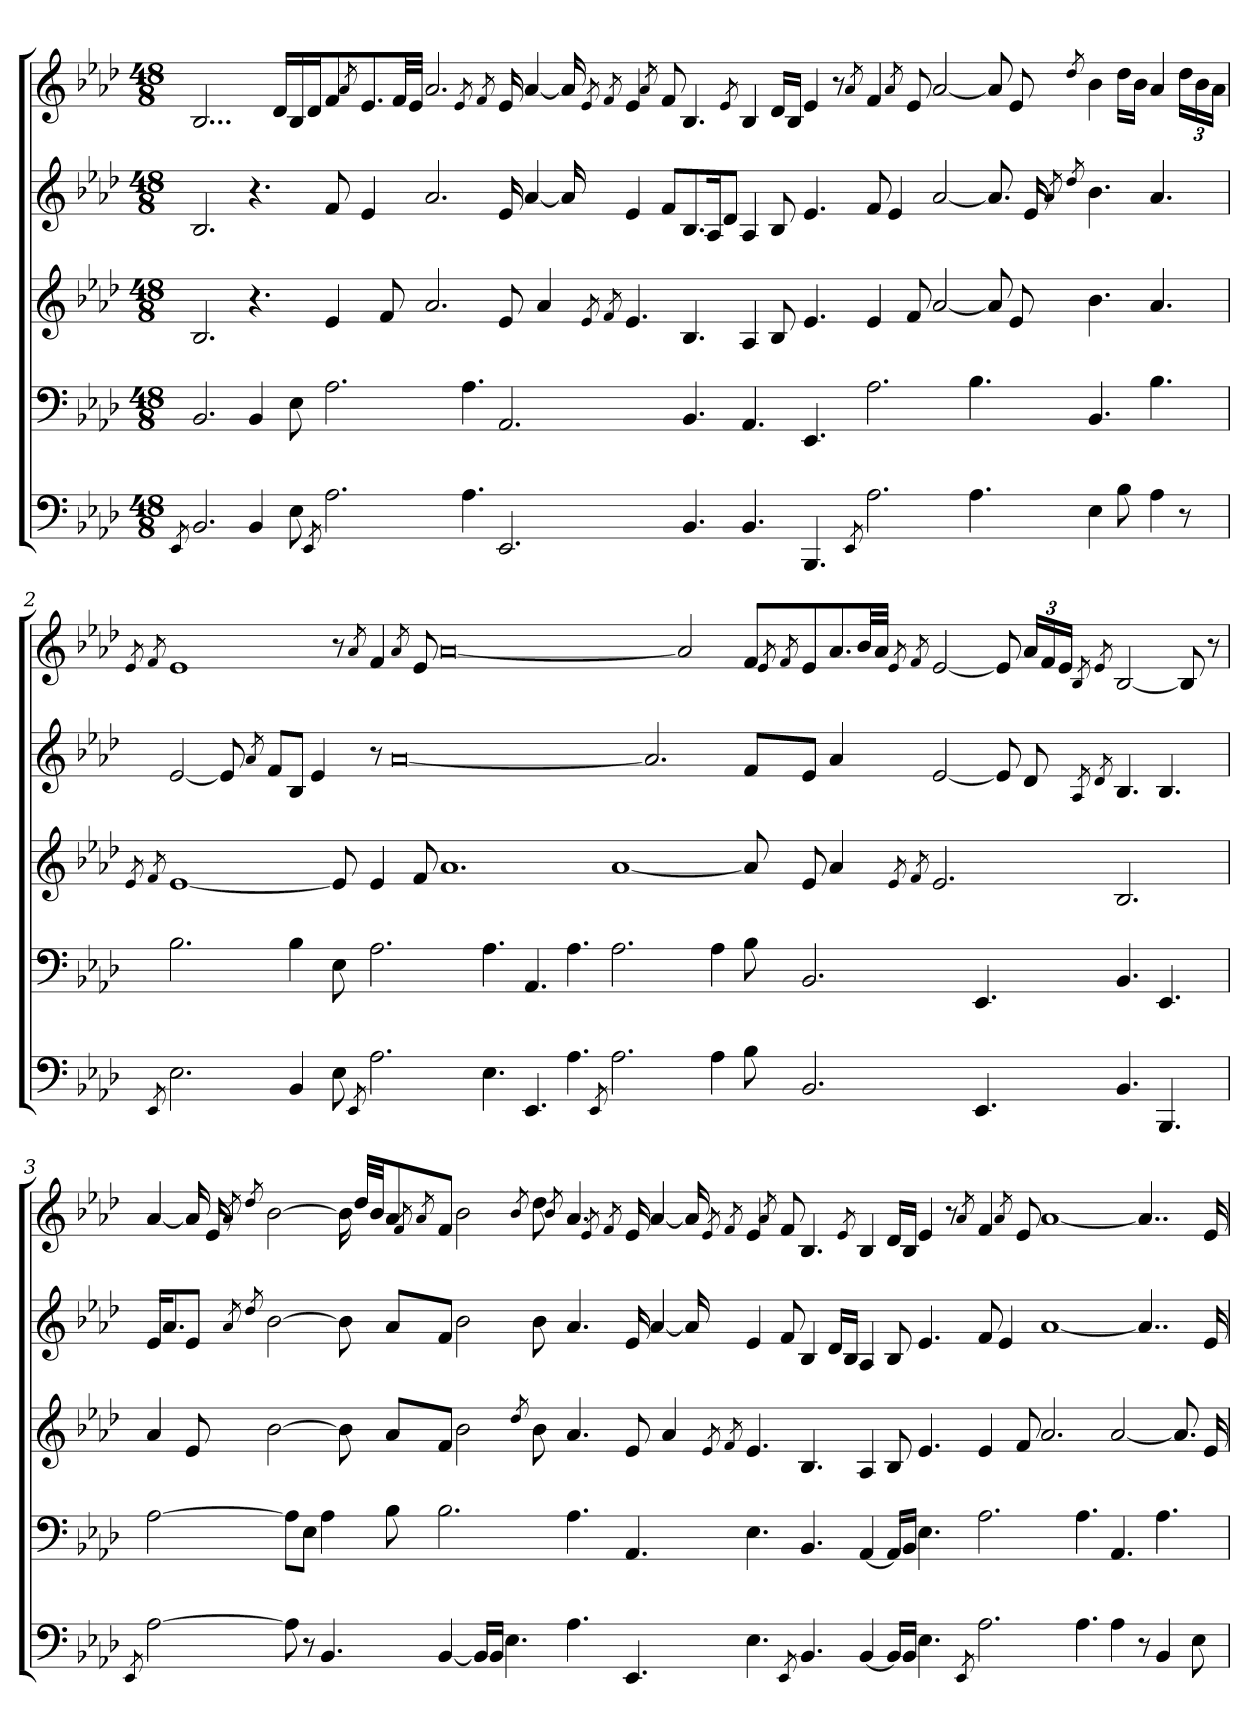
**kern	**kern	**kern	**kern	**kern
*part5	*part4	*part3	*part2	*part1
*staff5	*staff4	*staff3	*staff2	*staff1
*clefF4	*clefF4	*clefG2	*clefG2	*clefG2
*k[b-e-a-d-]	*k[b-e-a-d-]	*k[b-e-a-d-]	*k[b-e-a-d-]	*k[b-e-a-d-]
*M48/8	*M48/8	*M48/8	*M48/8	*M48/8
=1	=1	=1	=1	=1
8qEE-	.	.	.	.
2.BB-	2.BB-	2.B-	2.B-	2...B-
4BB-	4BB-	4.r	4.r	.
.	.	.	.	16d-/LL
8E-	8E-	.	.	16B-/
.	.	.	.	16d-/J
8qEE-	.	.	.	.
2.A-	2.A-	4e-	8f	8f/
.	.	.	.	8qa-/
.	.	.	4e-	8.e-/
.	.	8f	.	.
.	.	.	.	32f/LL
.	.	.	.	32e-/JJJ
.	.	2.a-	2.a-	2.a-
4.A-	4.A-	.	.	.
.	.	.	.	8qe-
.	.	.	.	8qf
2.EE-	2.AA-	8e-	16e-	16e-
.	.	.	[4a-	[4a-
.	.	4a-	.	.
.	.	.	16a-]	16a-]
.	.	8qe-	.	8qe-
.	.	8qf	.	8qf
.	.	4.e-	4e-	4e-
.	.	.	.	8qa-
.	.	.	8f/L	8f
4.BB-	4.BB-	4.B-	8.B-/	4.B-
.	.	.	16A-/K	.
.	.	.	8d-/J	.
.	.	.	.	8qe-
4.BB-	4.AA-	4A-	4A-	4B-
.	.	8B-	8B-	16d-/LL
.	.	.	.	16B-/JJ
4.BBB-	4.EE-	4.e-	4.e-	4e-
.	.	.	.	8r
8qEE-	.	.	.	8qa-
2.A-	2.A-	4e-	8f	4f
.	.	.	4e-	.
.	.	.	.	8qa-
.	.	8f	.	8e-
.	.	[2a-	[2a-	[2a-
4.A-	4.B-	.	.	.
.	.	8a-]	8.a-]	8a-]
.	.	8e-	.	8e-
.	.	.	16e-	.
.	.	.	8qa-	.
.	.	.	8qdd-	8qdd-
4E-	4.BB-	4.b-	4.b-	4b-
8B-	.	.	.	16dd-\LL
.	.	.	.	16b-\JJ
4A-	4.B-	4.a-	4.a-	4a-
8r	.	.	.	24dd-\LL
.	.	.	.	24b-\
.	.	.	.	24a-\JJ
=2	=2	=2	=2	=2
.	.	8qe-	.	8qe-
8qEE-	.	8qf	.	8qf
2.E-	2.B-	[1e-	[2e-	1e-
.	.	.	8e-]	.
.	.	.	8qa-	.
.	.	.	8f/L	.
4BB-	4B-	.	8B-/J	.
.	.	.	4e-	.
8E-	8E-	8e-]	.	8r
8qEE-	.	.	.	8qa-
2.A-	2.A-	4e-	8r	4f
.	.	.	[0a-	.
.	.	.	.	8qa-
.	.	8f	.	8e-
.	.	1.a-	.	[0a-
4.E-	4.A-	.	.	.
4.EE-	4.AA-	.	.	.
4.A-	4.A-	.	.	.
8qEE-	.	.	.	.
2.A-	2.A-	[1a-	.	.
.	.	.	2.a-]	.
.	.	.	.	2a-]
4A-	4A-	.	.	.
8B-	8B-	8a-]	8f/L	8f/L
.	.	.	.	8qe-/
.	.	.	.	8qf/
2.BB-	2.BB-	8e-	8e-/J	8e-/
.	.	4a-	4a-	8.a-/
.	.	.	.	32b-/LL
.	.	.	.	32a-/JJJ
.	.	8qe-	.	8qe-
.	.	8qf	.	8qf
.	.	2.e-	[2e-	[2e-
4.EE-	4.EE-	.	.	.
.	.	.	8e-]	8e-]
.	.	.	8d-	24a-/LL
.	.	.	.	24f/
.	.	.	.	24e-/JJ
.	.	.	8qA-	8qB-
.	.	.	8qd-	8qe-
4.BB-	4.BB-	2.B-	4.B-	[2B-
4.BBB-	4.EE-	.	4.B-	.
.	.	.	.	8B-]
.	.	.	.	8r
=3	=3	=3	=3	=3
8qEE-	.	.	.	.
[2A-	[2A-	4a-	16e-/KL	[4a-
.	.	.	8.a-/	.
.	.	8e-	8e-/J	16a-]
.	.	.	.	16e-
.	.	.	8qa-	8qa-
.	.	.	8qdd-	8qdd-
.	.	[2b-	[2b-	[2b-
8A-]	8A-\L]	.	.	.
8r	8E-\J	.	.	.
4.BB-	4A-	.	.	.
.	.	8b-]	8b-]	16b-]
.	.	.	.	32dd-/LLL
.	.	.	.	32b-/JJ
.	8B-	8a-/L	8a-/L	8a-/
.	.	.	.	8qf/
.	.	.	.	8qa-/
[4BB-	2.B-	8f/J	8f/J	8f/J
.	.	2b-	2b-	2b-
16BB-/LL]	.	.	.	.
16BB-/JJ	.	.	.	.
4.E-	.	.	.	.
.	.	8qdd-	.	8qb-
.	.	8b-	8b-	8dd-
.	.	.	.	8qb-
4.A-	4.A-	4.a-	4.a-	4.a-
.	.	.	.	8qe-
.	.	.	.	8qf
4.EE-	4.AA-	8e-	16e-	16e-
.	.	.	[4a-	[4a-
.	.	4a-	.	.
.	.	.	16a-]	16a-]
.	.	8qe-	.	8qe-
.	.	8qf	.	8qf
4.E-	4.E-	4.e-	4e-	4e-
.	.	.	.	8qa-
.	.	.	8f	8f
8qEE-	.	.	.	.
4.BB-	4.BB-	4.B-	4B-	4.B-
.	.	.	16d-/LL	.
.	.	.	16B-/JJ	.
.	.	.	.	8qe-
[4BB-	[4AA-	4A-	4A-	4B-
16BB-/LL]	16AA-/LL]	8B-	8B-	16d-/LL
16BB-/JJ	16BB-/JJ	.	.	16B-/JJ
4.E-	4.E-	4.e-	4.e-	4e-
.	.	.	.	8r
8qEE-	.	.	.	8qa-
2.A-	2.A-	4e-	8f	4f
.	.	.	4e-	.
.	.	.	.	8qa-
.	.	8f	.	8e-
.	.	2.a-	[1a-	[1a-
4.A-	4.A-	.	.	.
4A-	4.AA-	[2a-	.	.
8r	.	.	4..a-]	4..a-]
4BB-	4.A-	.	.	.
.	.	8.a-]	.	.
8E-	.	.	.	.
.	.	16e-	16e-	16e-
=	=	=	=	=
*-	*-	*-	*-	*-
